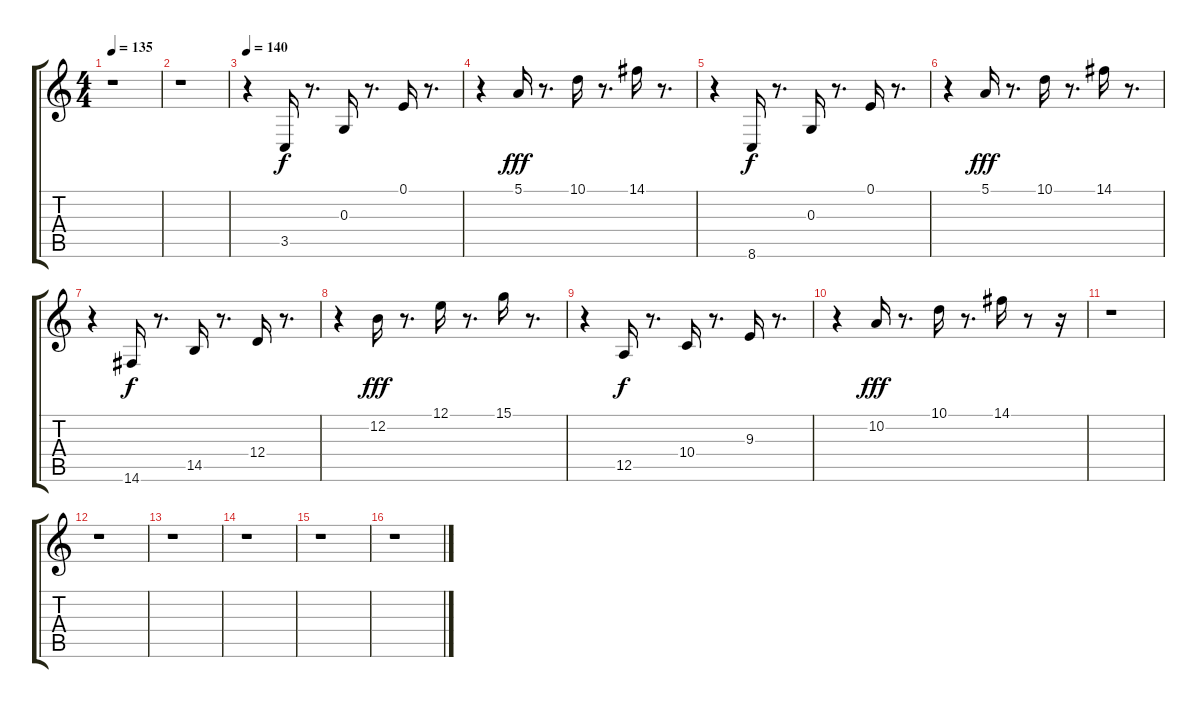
\track "" {instrument timpani}
\staff {score tabs}
\tuning (E4 B3 G3 D3 A2 E2) {hide}
\ts (4 4)
\tempo 135
\clef g2
\ks c
r.1{dy fff} |
r.1 |
\tempo 140
r.4 3.5.16{dy f} r.8{d} 0.3.16 r.8{d} 0.1.16 r.8{d} |
r.4 5.1.16{dy fff} r.8{d} 10.1.16 r.8{d} 14.1.16 r.8{d} |
r.4 8.6.16{dy f} r.8{d} 0.3.16 r.8{d} 0.1.16 r.8{d} |
r.4 5.1.16{dy fff} r.8{d} 10.1.16 r.8{d} 14.1.16 r.8{d} |
r.4 14.6.16{dy f} r.8{d} 14.5.16 r.8{d} 12.4.16 r.8{d} |
r.4 12.2.16{dy fff} r.8{d} 12.1.16 r.8{d} 15.1.16 r.8{d} |
r.4 12.5.16{dy f} r.8{d} 10.4.16 r.8{d} 9.3.16 r.8{d} |
r.4 10.2.16{dy fff} r.8{d} 10.1.16 r.8{d} 14.1.16 r.8 r.16 |
r.1 |
r.1 |
r.1 |
r.1 |
r.1 |
r.1
